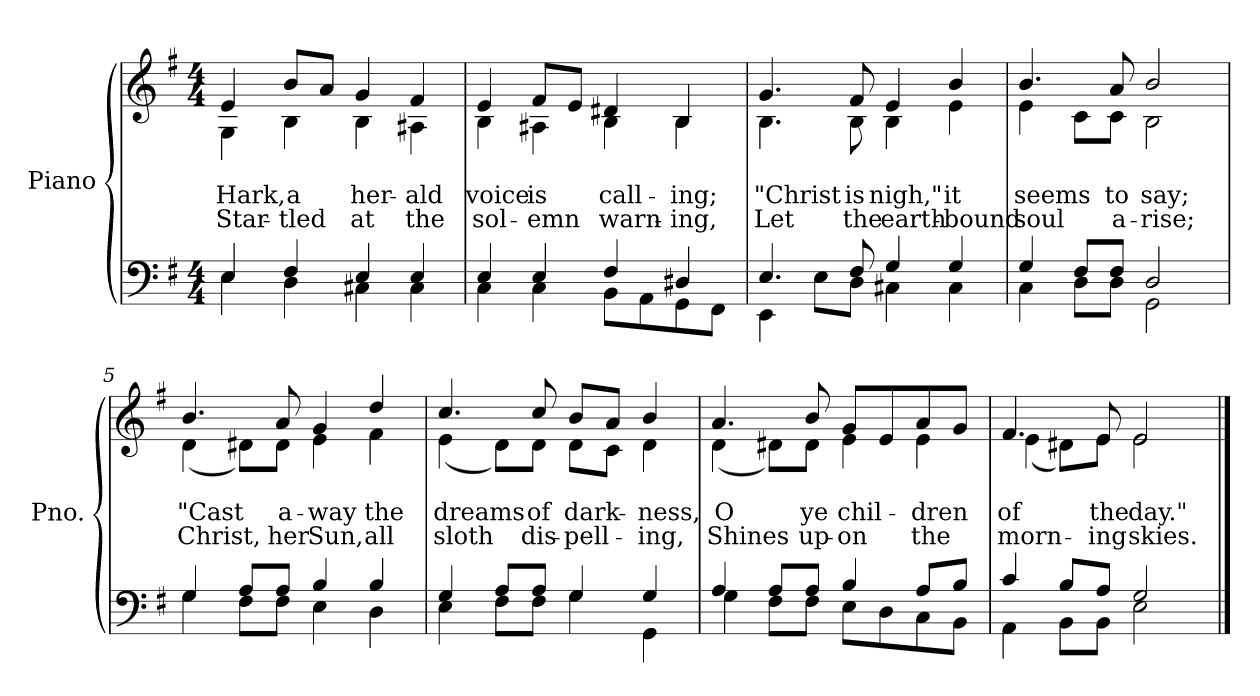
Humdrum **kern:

**kern	**kern	**text	**text	**text
*part1	*part1	*part1	*part1	*part1
*staff2	*staff1	*staff1	*staff1	*staff1
*I"Piano	*	*	*	*
*I'Pno.	*	*	*	*
*clefF4	*clefG2	*	*	*
*k[f#]	*k[f#]	*	*	*
*M4/4	*M4/4	*	*	*
*MM90	*MM90	*	*	*
=1	=1	=1	=1	=1
*^	*	*	*	*
!	!	!	!	!LO:LY:b	!LO:LY:b
*	*	*^	*	*	*
4E/	4E\	4e/	4G\	.	Hark,	Star-
!	!	!	!	!	!LO:LY:b	!LO:LY:b
4F#/	4D\	8b/L	4B\	.	a	-tled
.	.	8a/J	.	.	.	.
!	!	!	!	!	!LO:LY:b	!LO:LY:b
4E/	4C#X\	4g/	4B\	.	her-	at
!	!	!	!	!	!LO:LY:b	!LO:LY:b
4E/	4C#\	4f#/	4A#X\	.	-ald	the
=2	=2	=2	=2	=2	=2	=2
!	!	!	!	!	!LO:LY:b	!LO:LY:b
4E/	4C\	4e/	4B\	.	voice	sol-
!	!	!	!	!	!LO:LY:b	!LO:LY:b
4E/	4C\	8f#/L	4A#X\	.	is	-emn
.	.	8e/J	.	.	.	.
!	!	!	!	!	!LO:LY:b	!LO:LY:b
4F#/	8BB\L	4d#X/	4B\	.	call-	warn-
.	8AA\	.	.	.	.	.
!	!	!	!	!	!LO:LY:b	!LO:LY:b
4D#X/	8GG\	4B/	4B\	.	-ing;	-ing,
.	8FF#\J	.	.	.	.	.
=3	=3	=3	=3	=3	=3	=3
!	!	!	!	!	!LO:LY:b	!LO:LY:b
4.E/	4EE\	4.g/	4.B\	.	"Christ	Let
.	8E\L	.	.	.	.	.
!	!	!	!	!	!LO:LY:b	!LO:LY:b
8F#/	8D\J	8f#/	8B\	.	is	the
!	!	!	!	!	!LO:LY:b	!LO:LY:b
4G/	4C#X\	4e/	4B\	.	nigh,"	earth-
!	!	!	!	!	!LO:LY:b	!LO:LY:b
4G/	4C#\	4b/	4e\	.	it	-bound
=4	=4	=4	=4	=4	=4	=4
!	!	!	!	!	!LO:LY:b	!LO:LY:b
4G/	4C\	4.b/	4e\	.	seems	soul
8F#/L	8D\L	.	8c\L	.	.	.
!	!	!	!	!	!LO:LY:b	!LO:LY:b
8F#/J	8D\J	8a/	8c\J	.	to	a-
!	!	!	!	!	!LO:LY:b	!LO:LY:b
2D/	2GG\	2b/	2B\	.	say;	-rise;
=5	=5	=5	=5	=5	=5	=5
!	!	!	!	!	!LO:LY:b	!LO:LY:b
4G/	4G\	4.b/	(<4d\	.	"Cast	Christ,
8A/L	8F#\L	.	8d#X\L)	.	.	.
!	!	!	!	!	!LO:LY:b	!LO:LY:b
8A/J	8F#\J	8a/	8d#\J	.	a-	her
!	!	!	!	!	!LO:LY:b	!LO:LY:b
4B/	4E\	4g/	4e\	.	-way	Sun,
!	!	!	!	!	!LO:LY:b	!LO:LY:b
4B/	4D\	4dd/	4f#\	.	the	all
!!LO:LB:g=z	!!
=6	=6	=6	=6	=6	=6	=6
!	!	!	!	!	!LO:LY:b	!LO:LY:b
4G/	4E\	4.cc/	(<4e\	.	dreams	sloth
8A/L	8F#\L	.	8d\L)	.	.	.
!	!	!	!	!	!LO:LY:b	!LO:LY:b
8A/J	8F#\J	8cc/	8d\J	.	of	dis-
!	!	!	!	!	!LO:LY:b	!LO:LY:b
4G/	4G\	8b/L	8d\L	.	dark-	-pell-
.	.	8a/J	8c\J	.	.	.
!	!	!	!	!	!LO:LY:b	!LO:LY:b
4G/	4GG\	4b/	4d\	.	-ness,	-ing,
=7	=7	=7	=7	=7	=7	=7
!	!	!	!	!	!LO:LY:b	!LO:LY:b
4A/	4G\	4.a/	(<4d\	.	O	Shines
8A/L	8F#\L	.	8d#X\L)	.	.	.
!	!	!	!	!	!LO:LY:b	!LO:LY:b
8A/J	8F#\J	8b/	8d#\J	.	ye	up-
!	!	!	!	!	!LO:LY:b	!LO:LY:b
4B/	8E\L	8g/L	4e\	.	chil-	-on
.	8D\	8e/	.	.	.	.
!	!	!	!	!	!LO:LY:b	!LO:LY:b
8A/L	8C\	8a/	4e\	.	-dren	the
8B/J	8BB\J	8g/J	.	.	.	.
=8	=8	=8	=8	=8	=8	=8
!	!	!	!	!	!LO:LY:b	!LO:LY:b
4c/	4AA\	4.f#/	(<4e\	.	of	morn-
8B/L	8BB\L	.	8d#X\L)	.	.	.
!	!	!	!	!	!LO:LY:b	!LO:LY:b
8A/J	8BB\J	8e/	8e\J	.	the	-ing
!	!	!	!	!	!LO:LY:b	!LO:LY:b
2G/	2E\	2e/	2e\	.	day."	skies.
*v	*v	*	*	*	*	*
*	*v	*v	*	*	*
==	==	==	==	==
*-	*-	*-	*-	*-
